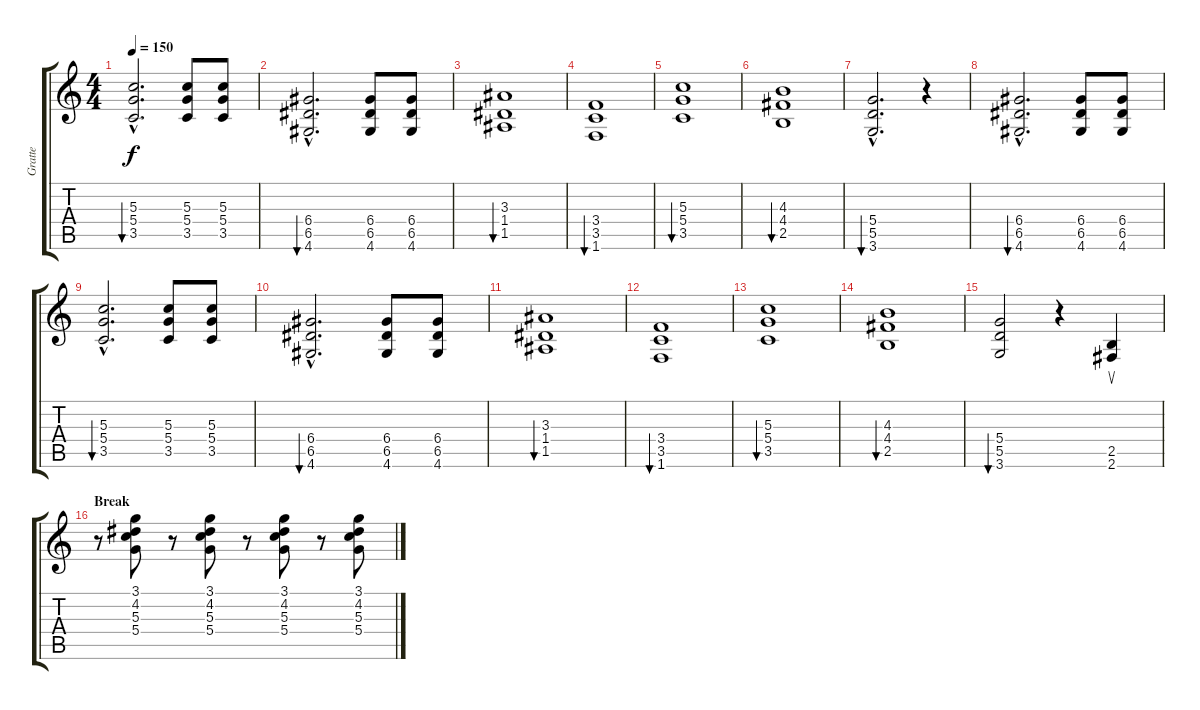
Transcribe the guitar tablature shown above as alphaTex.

\track ("Gratte" "Gratte") {instrument overdrivenguitar}
\staff {score tabs}
\tuning (E4 B3 G3 D3 A2 E2) {hide}
\ts (4 4)
\tempo 150
\clef g2
\ks c
(5.3{hac} 5.4{hac} 3.5{hac}).2{d bu 30 dy f} (5.3 5.4 3.5).8 (5.3 5.4 3.5).8 |
(6.4{hac} 6.5{hac} 4.6{hac}).2{d bu 30} (6.4 6.5 4.6).8 (6.4 6.5 4.6).8 |
(3.3 1.4 1.5).1{bu 30} |
(3.4 3.5 1.6).1{bu 30} |
(5.3 5.4 3.5).1{bu 30} |
(4.3 4.4 2.5).1{bu 30} |
(5.4{hac} 5.5{hac} 3.6{hac}).2{d bu 30} r.4 |
(6.4{hac} 6.5{hac} 4.6{hac}).2{d bu 30} (6.4 6.5 4.6).8 (6.4 6.5 4.6).8 |
(5.3{hac} 5.4{hac} 3.5{hac}).2{d bu 30} (5.3 5.4 3.5).8 (5.3 5.4 3.5).8 |
(6.4{hac} 6.5{hac} 4.6{hac}).2{d bu 30} (6.4 6.5 4.6).8 (6.4 6.5 4.6).8 |
(3.3 1.4 1.5).1{bu 30} |
(3.4 3.5 1.6).1{bu 30} |
(5.3 5.4 3.5).1{bu 30} |
(4.3 4.4 2.5).1{bu 30} |
(5.4 5.5 3.6).2{bu 30} r.4 (2.5 2.6).4{su} |
\section ("" "Break")
r.8{volume 11} (3.1 4.2 5.3 5.4).8 r.8 (3.1 4.2 5.3 5.4).8 r.8 (3.1 4.2 5.3 5.4).8 r.8 (3.1 4.2 5.3 5.4).8
